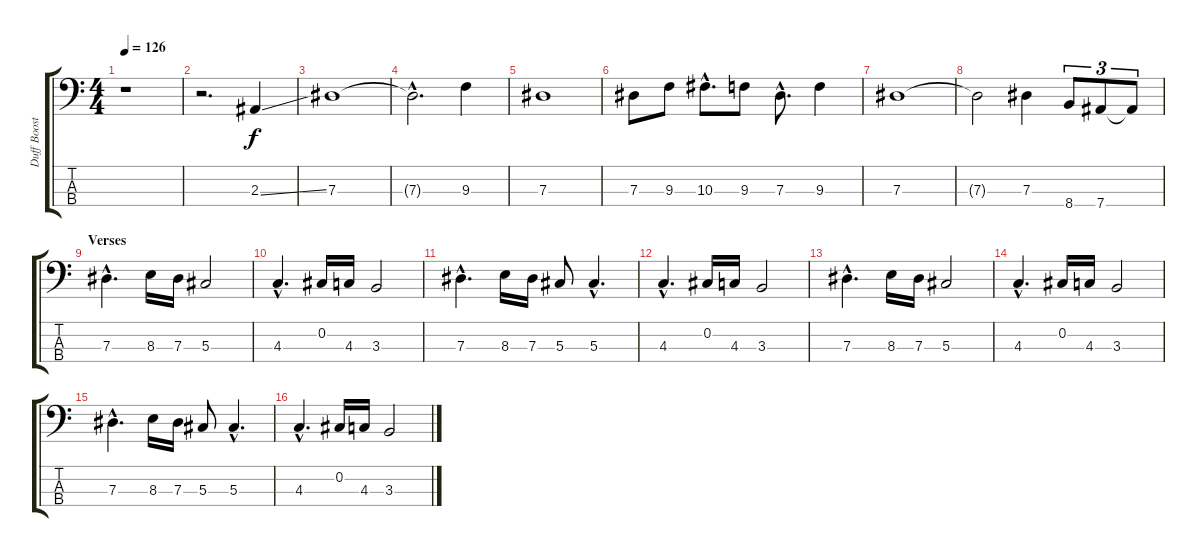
\track ("Duff Booster" "Duff Boost") {instrument fretlessbass}
\staff {score tabs}
\tuning (Gb2 Db2 Ab1 Eb1) {hide}
\ts (4 4)
\tempo 126
\clef f4
\ks c
r.1{dy f instrument fretlessbass} |
r.2{d} 2.3{ss}.4 |
7.3.1 |
7.3{hac t}.2{d} 9.3.4 |
7.3.1 |
7.3.8 9.3.8 10.3{hac}.8{d} 9.3.8 7.3{hac}.8{d} 9.3.4 |
7.3.1 |
7.3{t}.2 7.3.4 8.4.8{tu (3 2)} 7.4.8{tu (3 2)} 7.4{t}.8{tu (3 2)} |
\section ("" "Verses")
7.3{hac}.4{d} 8.3.16 7.3.16 5.3.2 |
4.3{hac}.4{d} 0.2.16 4.3.16 3.3.2 |
7.3{hac}.4{d} 8.3.16 7.3.16 5.3.8 5.3{hac}.4{d} |
4.3{hac}.4{d} 0.2.16 4.3.16 3.3.2 |
7.3{hac}.4{d} 8.3.16 7.3.16 5.3.2 |
4.3{hac}.4{d} 0.2.16 4.3.16 3.3.2 |
7.3{hac}.4{d} 8.3.16 7.3.16 5.3.8 5.3{hac}.4{d} |
4.3{hac}.4{d} 0.2.16 4.3.16 3.3.2
